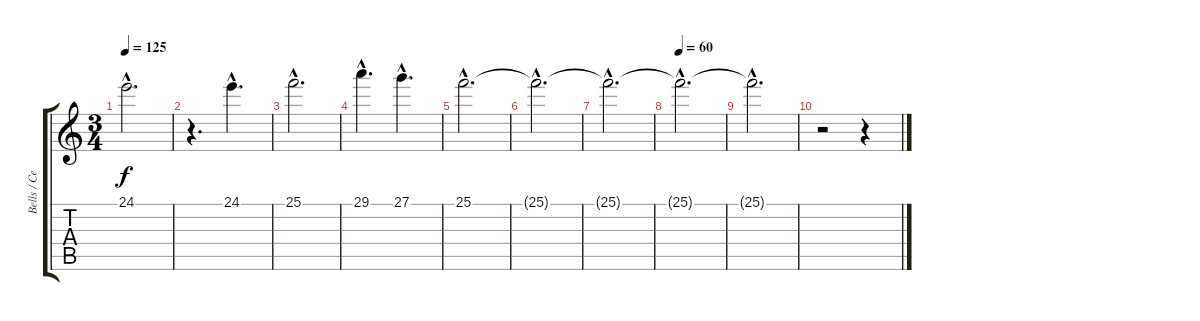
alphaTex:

\track ("Bells / Celesta" "Bells / Ce") {instrument tubularbells}
\staff {score tabs}
\tuning (E4 B3 G3 D3 A2 E2) {hide}
\ts (3 4)
\tempo 125
\clef g2
\ks c
24.1{hac}.2{d dy f volume 13 instrument stringensemble2} |
r.4{d volume 13 instrument stringensemble2} 24.1{hac}.4{d} |
25.1{hac}.2{d volume 13 instrument stringensemble2} |
29.1{hac}.4{d volume 13 instrument stringensemble2} 27.1{hac}.4{d} |
25.1{hac}.2{d volume 0 instrument stringensemble2} |
25.1{hac t}.2{d} |
25.1{hac t}.2{d} |
\tempo 60
25.1{hac t}.2{d} |
25.1{hac t}.2{d} |
r.2 r.4
